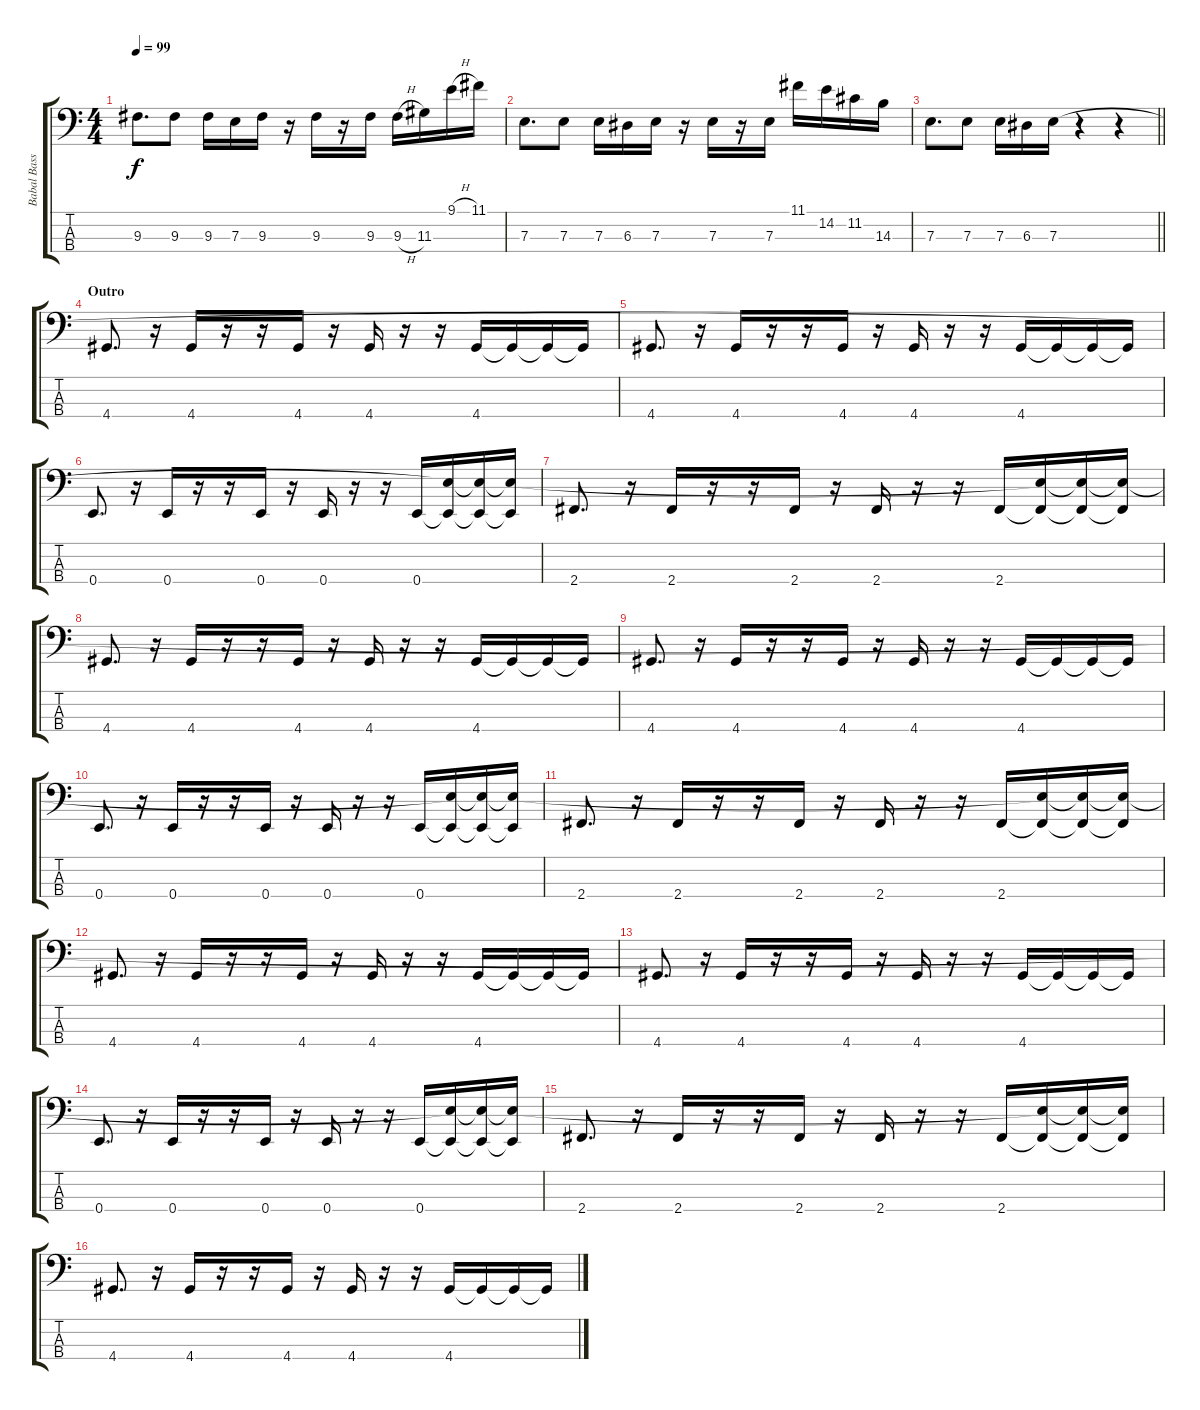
\track ("Babal Bass" "Babal Bass") {instrument electricbassfinger}
\staff {score tabs}
\tuning (G2 D2 A1 E1) {hide}
\ts (4 4)
\tempo 99
\clef f4
\ks c
9.3.8{d dy f} 9.3.8 9.3.16 7.3.16 9.3.16 r.16 9.3.16 r.16 9.3.16 9.3{h}.16 11.3.16 9.1{h}.16 11.1.16 |
7.3.8{d} 7.3.8 7.3.16 6.3.16 7.3.16 r.16 7.3.16 r.16 7.3.16 11.1.16 14.2.16 11.2.16 14.3.16 |
\barLineRight lightlight
7.3.8{d} 7.3.8 7.3.16 6.3.16 7.3.16 r.4 r.4 |
\section ("" "Outro")
4.4.8{d} r.16 4.4.16 r.16 r.16 4.4.16 r.16 4.4.16 r.16 r.16 4.4.16 4.4{t}.16 4.4{t}.16 4.4{t}.16 |
4.4.8{d} r.16 4.4.16 r.16 r.16 4.4.16 r.16 4.4.16 r.16 r.16 4.4.16 4.4{t}.16 4.4{t}.16 4.4{t}.16 |
0.4.8{d} r.16 0.4.16 r.16 r.16 0.4.16 r.16 0.4.16 r.16 r.16 0.4.16 (7.3{t} 0.4{t}).16 (7.3{t} 0.4{t}).16 (7.3{t} 0.4{t}).16 |
2.4.8{d} r.16 2.4.16 r.16 r.16 2.4.16 r.16 2.4.16 r.16 r.16 2.4.16 (7.3{t} 2.4{t}).16 (7.3{t} 2.4{t}).16 (7.3{t} 2.4{t}).16 |
4.4.8{d} r.16 4.4.16 r.16 r.16 4.4.16 r.16 4.4.16 r.16 r.16 4.4.16 4.4{t}.16 4.4{t}.16 4.4{t}.16 |
4.4.8{d} r.16 4.4.16 r.16 r.16 4.4.16 r.16 4.4.16 r.16 r.16 4.4.16 4.4{t}.16 4.4{t}.16 4.4{t}.16 |
0.4.8{d} r.16 0.4.16 r.16 r.16 0.4.16 r.16 0.4.16 r.16 r.16 0.4.16 (7.3{t} 0.4{t}).16 (7.3{t} 0.4{t}).16 (7.3{t} 0.4{t}).16 |
2.4.8{d} r.16 2.4.16 r.16 r.16 2.4.16 r.16 2.4.16 r.16 r.16 2.4.16 (7.3{t} 2.4{t}).16 (7.3{t} 2.4{t}).16 (7.3{t} 2.4{t}).16 |
4.4.8{d} r.16 4.4.16 r.16 r.16 4.4.16 r.16 4.4.16 r.16 r.16 4.4.16 4.4{t}.16 4.4{t}.16 4.4{t}.16 |
4.4.8{d} r.16 4.4.16 r.16 r.16 4.4.16 r.16 4.4.16 r.16 r.16 4.4.16 4.4{t}.16 4.4{t}.16 4.4{t}.16 |
0.4.8{d} r.16 0.4.16 r.16 r.16 0.4.16 r.16 0.4.16 r.16 r.16 0.4.16 (7.3{t} 0.4{t}).16 (7.3{t} 0.4{t}).16 (7.3{t} 0.4{t}).16 |
2.4.8{d} r.16 2.4.16 r.16 r.16 2.4.16 r.16 2.4.16 r.16 r.16 2.4.16 (7.3{t} 2.4{t}).16 (7.3{t} 2.4{t}).16 (7.3{t} 2.4{t}).16 |
4.4.8{d} r.16 4.4.16 r.16 r.16 4.4.16 r.16 4.4.16 r.16 r.16 4.4.16 4.4{t}.16 4.4{t}.16 4.4{t}.16
